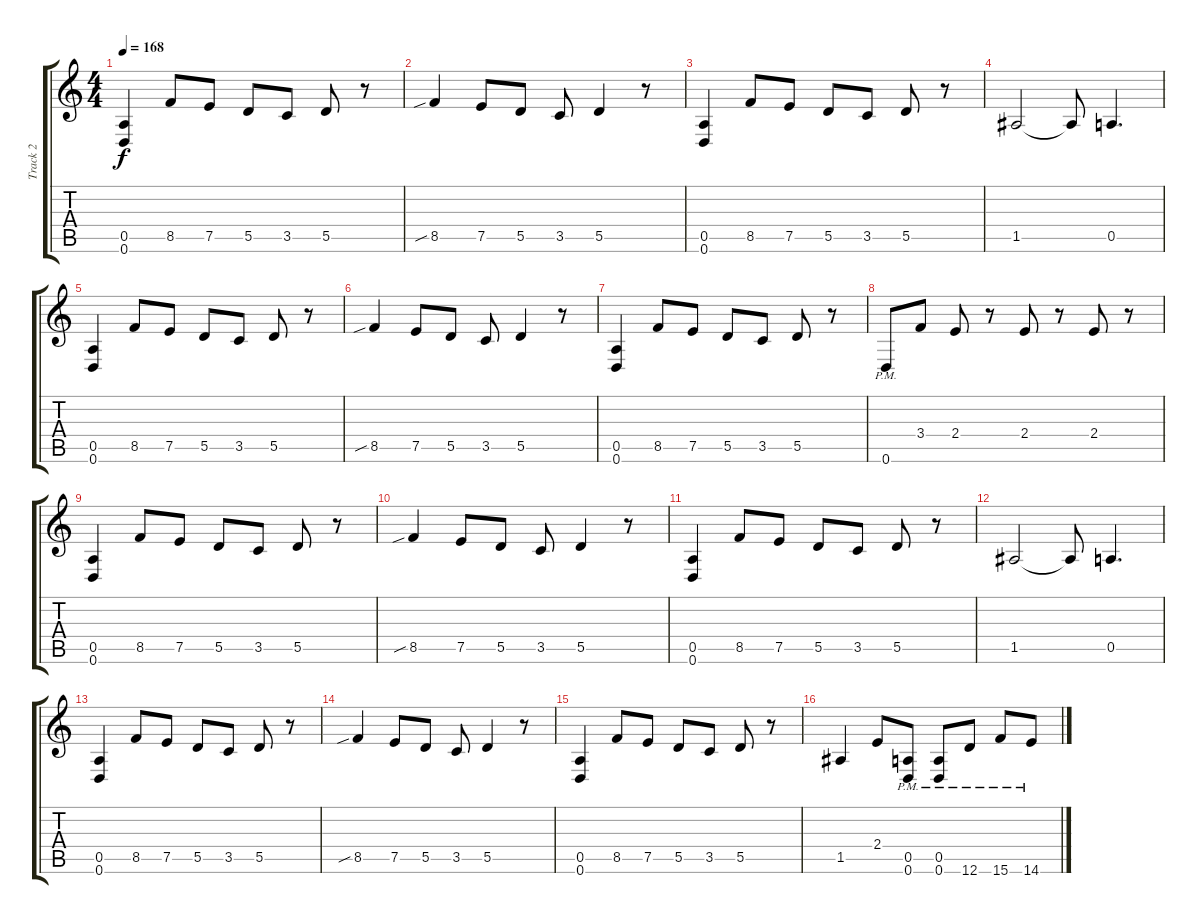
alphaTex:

\track ("Track 2" "Track 2") {instrument distortionguitar}
\staff {score tabs}
\tuning (E4 B3 G3 D3 A2 D2) {hide}
\ts (4 4)
\tempo 168
\clef g2
\ks c
(0.5 0.6).4{dy f} 8.5.8 7.5.8 5.5.8 3.5.8 5.5.8 r.8 |
8.5{sib}.4 7.5.8 5.5.8 3.5.8 5.5.4 r.8 |
(0.5 0.6).4 8.5.8 7.5.8 5.5.8 3.5.8 5.5.8 r.8 |
1.5.2 1.5{t}.8 0.5.4{d} |
(0.5 0.6).4 8.5.8 7.5.8 5.5.8 3.5.8 5.5.8 r.8 |
8.5{sib}.4 7.5.8 5.5.8 3.5.8 5.5.4 r.8 |
(0.5 0.6).4 8.5.8 7.5.8 5.5.8 3.5.8 5.5.8 r.8 |
0.6{pm}.8 3.4.8 2.4.8 r.8 2.4.8 r.8 2.4.8 r.8 |
(0.5 0.6).4 8.5.8 7.5.8 5.5.8 3.5.8 5.5.8 r.8 |
8.5{sib}.4 7.5.8 5.5.8 3.5.8 5.5.4 r.8 |
(0.5 0.6).4 8.5.8 7.5.8 5.5.8 3.5.8 5.5.8 r.8 |
1.5.2 1.5{t}.8 0.5.4{d} |
(0.5 0.6).4 8.5.8 7.5.8 5.5.8 3.5.8 5.5.8 r.8 |
8.5{sib}.4 7.5.8 5.5.8 3.5.8 5.5.4 r.8 |
(0.5 0.6).4 8.5.8 7.5.8 5.5.8 3.5.8 5.5.8 r.8 |
1.5.4 2.4.8 (0.5{pm} 0.6{pm}).8 (0.5{pm} 0.6{pm}).8 12.6{pm}.8 15.6{pm}.8 14.6{pm}.8
